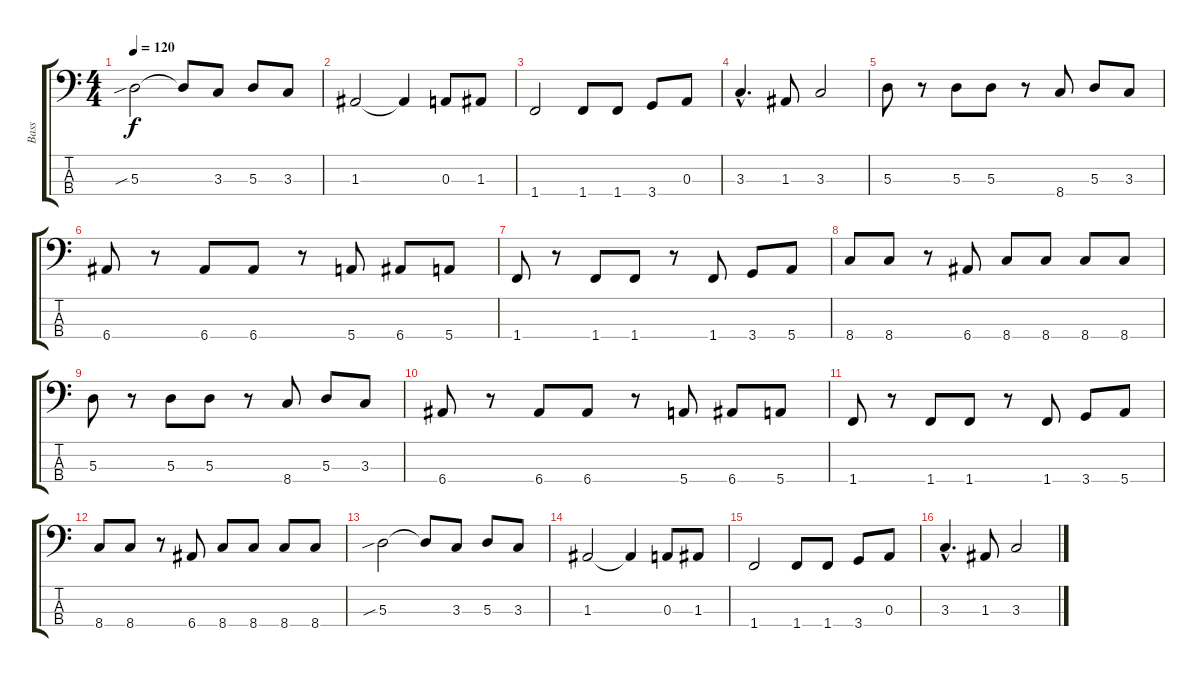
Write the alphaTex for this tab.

\track ("Bass" "Bass") {instrument electricbassfinger}
\staff {score tabs}
\tuning (G2 D2 A1 E1) {hide}
\ts (4 4)
\tempo 120
\clef f4
\ks c
5.3{sib}.2{dy f} 5.3{t}.8 3.3.8 5.3.8 3.3.8 |
1.3.2 1.3{t}.4 0.3.8 1.3.8 |
1.4.2 1.4.8 1.4.8 3.4.8 0.3.8 |
3.3{hac}.4{d} 1.3.8 3.3.2 |
5.3.8 r.8 5.3.8 5.3.8 r.8 8.4.8 5.3.8 3.3.8 |
6.4.8 r.8 6.4.8 6.4.8 r.8 5.4.8 6.4.8 5.4.8 |
1.4.8 r.8 1.4.8 1.4.8 r.8 1.4.8 3.4.8 5.4.8 |
8.4.8 8.4.8 r.8 6.4.8 8.4.8 8.4.8 8.4.8 8.4.8 |
5.3.8 r.8 5.3.8 5.3.8 r.8 8.4.8 5.3.8 3.3.8 |
6.4.8 r.8 6.4.8 6.4.8 r.8 5.4.8 6.4.8 5.4.8 |
1.4.8 r.8 1.4.8 1.4.8 r.8 1.4.8 3.4.8 5.4.8 |
8.4.8 8.4.8 r.8 6.4.8 8.4.8 8.4.8 8.4.8 8.4.8 |
5.3{sib}.2 5.3{t}.8 3.3.8 5.3.8 3.3.8 |
1.3.2 1.3{t}.4 0.3.8 1.3.8 |
1.4.2 1.4.8 1.4.8 3.4.8 0.3.8 |
3.3{hac}.4{d} 1.3.8 3.3.2
